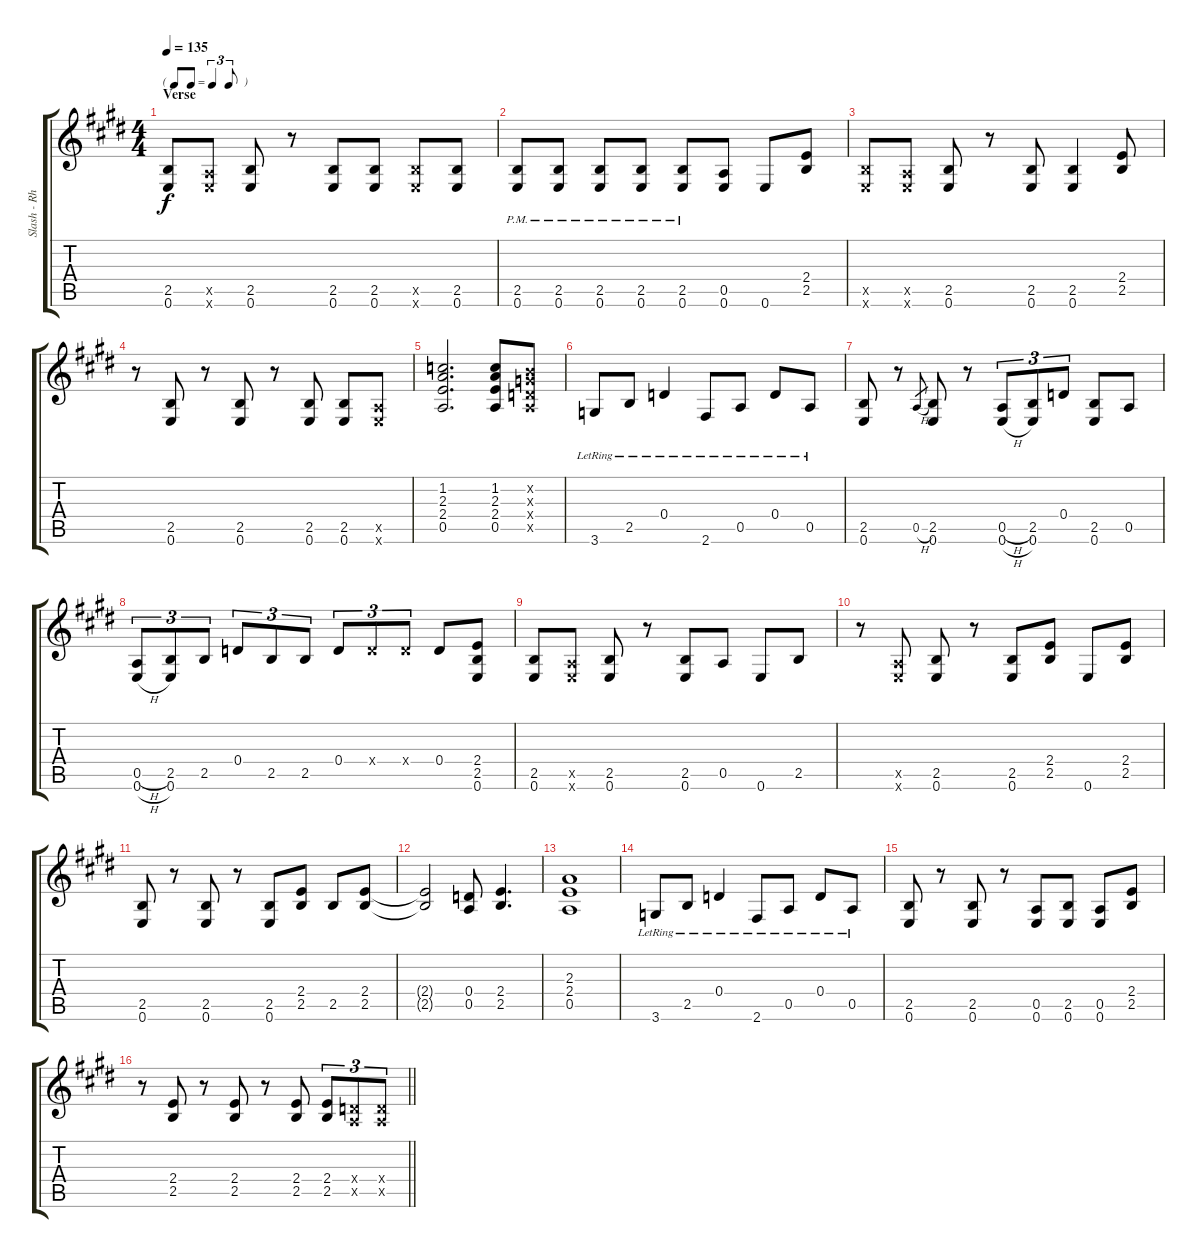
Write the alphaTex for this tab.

\track ("Slash - Rhytm Guitar" "Slash - Rh") {instrument distortionguitar}
\staff {score tabs}
\tuning (E4 B3 G3 D3 A2 E2) {hide}
\ts (4 4)
\tf triplet8th
\section ("" "Verse")
\tempo 135
\clef g2
\ks e
(2.5 0.6).8{dy f} (0.5{x} 0.6{x}).8 (2.5 0.6).8 r.8 (2.5 0.6).8 (2.5 0.6).8 (2.5{x} 0.6{x}).8 (2.5 0.6).8 |
(2.5{pm} 0.6{pm}).8 (2.5{pm} 0.6{pm}).8 (2.5{pm} 0.6{pm}).8 (2.5{pm} 0.6{pm}).8 (2.5{pm} 0.6{pm}).8 (0.5 0.6).8 0.6.8 (2.4 2.5).8 |
(2.5{x} 0.6{x}).8 (0.5{x} 0.6{x}).8 (2.5 0.6).8 r.8 (2.5 0.6).8 (2.5 0.6).4 (2.4 2.5).8 |
r.8 (2.5 0.6).8 r.8 (2.5 0.6).8 r.8 (2.5 0.6).8 (2.5 0.6).8 (0.5{x} 0.6{x}).8 |
(1.2 2.3 2.4 0.5).2{d} (1.2 2.3 2.4 0.5).8 (0.2{x} 0.3{x} 0.4{x} 0.5{x}).8 |
3.6{lr}.8 2.5{lr}.8 0.4{lr}.4 2.6{lr}.8 0.5{lr}.8 0.4{lr}.8 0.5{lr}.8 |
(2.5 0.6).8 r.8 0.5{h}.8{gr} (2.5 0.6).8 r.8 (0.5{h} 0.6{h}).8{tu (3 2)} (2.5 0.6).8{tu (3 2)} 0.4.8{tu (3 2)} (2.5 0.6).8 0.5.8 |
(0.5{h} 0.6{h}).8{tu (3 2)} (2.5 0.6).8{tu (3 2)} 2.5.8{tu (3 2)} 0.4.8{tu (3 2)} 2.5.8{tu (3 2)} 2.5.8{tu (3 2)} 0.4.8{tu (3 2)} 0.4{x}.8{tu (3 2)} 0.4{x}.8{tu (3 2)} 0.4.8 (2.4 2.5 0.6).8 |
(2.5 0.6).8 (0.5{x} 0.6{x}).8 (2.5 0.6).8 r.8 (2.5 0.6).8 0.5.8 0.6.8 2.5.8 |
r.8 (0.5{x} 0.6{x}).8 (2.5 0.6).8 r.8 (2.5 0.6).8 (2.4 2.5).8 0.6.8 (2.4 2.5).8 |
(2.5 0.6).8 r.8 (2.5 0.6).8 r.8 (2.5 0.6).8 (2.4 2.5).8 2.5.8 (2.4 2.5).8 |
(2.4{t} 2.5{t}).2 (0.4 0.5).8 (2.4 2.5).4{d} |
(2.3 2.4 0.5).1 |
3.6{lr}.8 2.5{lr}.8 0.4{lr}.4 2.6{lr}.8 0.5{lr}.8 0.4{lr}.8 0.5{lr}.8 |
(2.5 0.6).8 r.8 (2.5 0.6).8 r.8 (0.5 0.6).8 (2.5 0.6).8 (0.5 0.6).8 (2.4 2.5).8 |
\barLineRight lightlight
r.8 (2.4 2.5).8 r.8 (2.4 2.5).8 r.8 (2.4 2.5).8 (2.4 2.5).8{tu (3 2)} (0.4{x} 0.5{x}).8{tu (3 2)} (0.4{x} 0.5{x}).8{tu (3 2)}
